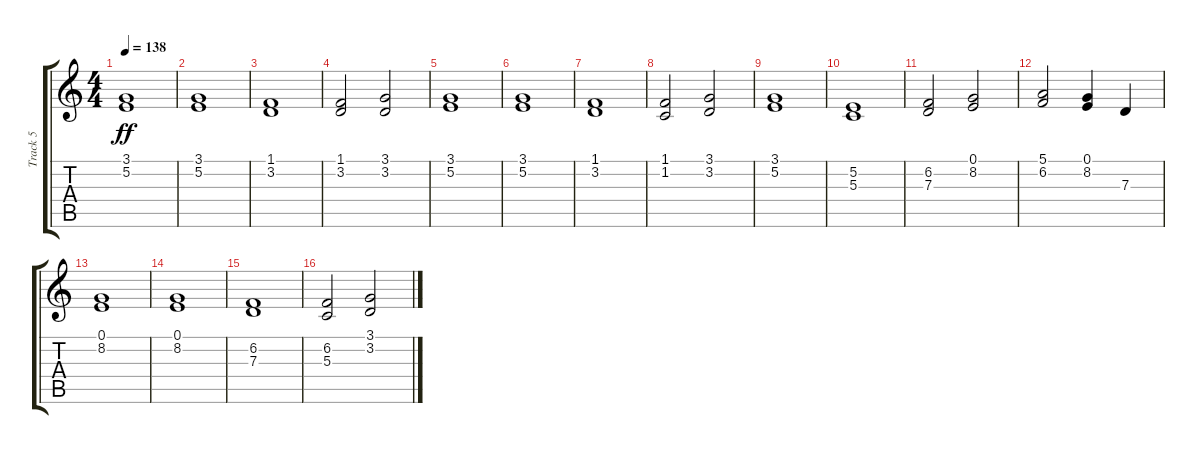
\track ("Track 5" "Track 5") {instrument stringensemble1}
\staff {score tabs}
\tuning (E4 B3 G3 D3 A2 E2) {hide}
\ts (4 4)
\tempo 138
\clef g2
\ks c
(3.1 5.2).1{dy ff} |
(3.1 5.2).1 |
(1.1 3.2).1 |
(1.1 3.2).2 (3.1 3.2).2 |
(3.1 5.2).1 |
(3.1 5.2).1 |
(1.1 3.2).1 |
(1.1 1.2).2 (3.1 3.2).2 |
(3.1 5.2).1 |
(5.2 5.3).1 |
(6.2 7.3).2 (0.1 8.2).2 |
(5.1 6.2).2 (0.1 8.2).4 7.3.4 |
(0.1 8.2).1 |
(0.1 8.2).1 |
(6.2 7.3).1 |
(6.2 5.3).2 (3.1 3.2).2
